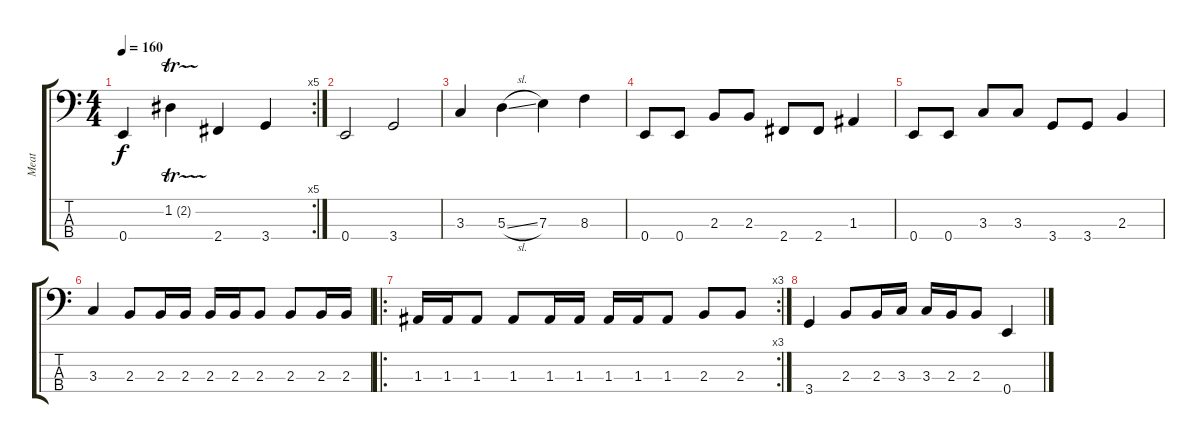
\track ("Meat" "Meat") {instrument electricbasspick}
\staff {score tabs}
\tuning (G2 D2 A1 E1) {hide}
\rc 5
\ts (4 4)
\tempo 160
\clef f4
\ks c
0.4.4{dy f} 1.2{tr (2 16)}.4 2.4.4 3.4.4 |
0.4.2 3.4.2 |
3.3.4 5.3{sl}.4 7.3.4 8.3.4 |
0.4.8 0.4.8 2.3.8 2.3.8 2.4.8 2.4.8 1.3.4 |
0.4.8 0.4.8 3.3.8 3.3.8 3.4.8 3.4.8 2.3.4 |
3.3.4 2.3.8 2.3.16 2.3.16 2.3.16 2.3.16 2.3.8 2.3.8 2.3.16 2.3.16 |
\ro
\rc 3
1.3.16 1.3.16 1.3.8 1.3.8 1.3.16 1.3.16 1.3.16 1.3.16 1.3.8 2.3.8 2.3.8 |
3.4.4 2.3.8 2.3.16 3.3.16 3.3.16 2.3.16 2.3.8 0.4.4
